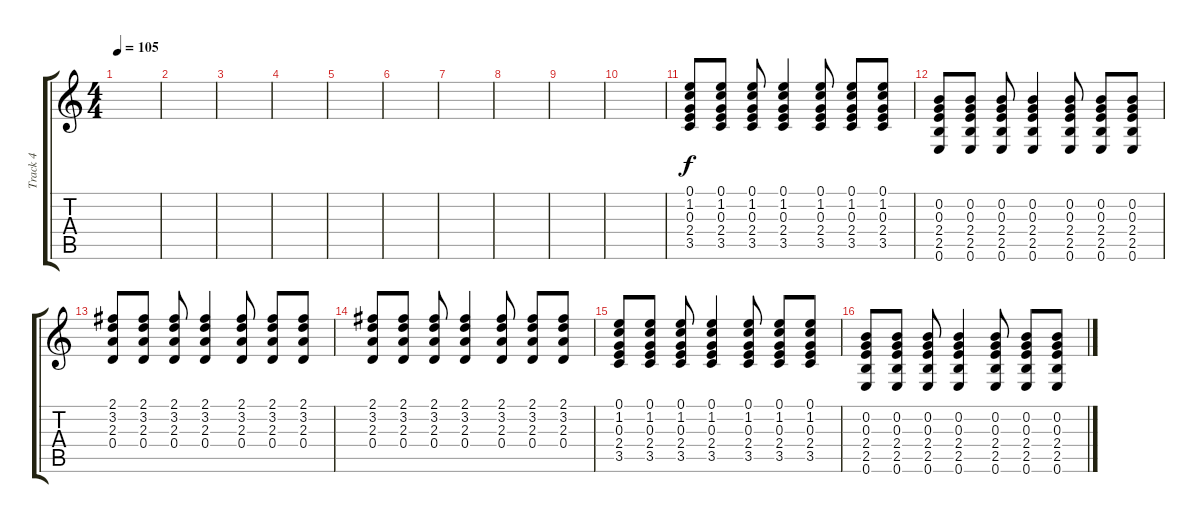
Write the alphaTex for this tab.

\track ("Track 4" "Track 4") {instrument acousticguitarsteel}
\staff {score tabs}
\tuning (E4 B3 G3 D3 A2 E2) {hide}
\ts (4 4)
\tempo 105
\clef g2
\ks c
|
|
|
|
|
|
|
|
|
|
(0.1 1.2 0.3 2.4 3.5).8 (0.1 1.2 0.3 2.4 3.5).8 (0.1 1.2 0.3 2.4 3.5).8 (0.1 1.2 0.3 2.4 3.5).4 (0.1 1.2 0.3 2.4 3.5).8 (0.1 1.2 0.3 2.4 3.5).8 (0.1 1.2 0.3 2.4 3.5).8 |
(0.2 0.3 2.4 2.5 0.6).8 (0.2 0.3 2.4 2.5 0.6).8 (0.2 0.3 2.4 2.5 0.6).8 (0.2 0.3 2.4 2.5 0.6).4 (0.2 0.3 2.4 2.5 0.6).8 (0.2 0.3 2.4 2.5 0.6).8 (0.2 0.3 2.4 2.5 0.6).8 |
(2.1 3.2 2.3 0.4).8 (2.1 3.2 2.3 0.4).8 (2.1 3.2 2.3 0.4).8 (2.1 3.2 2.3 0.4).4 (2.1 3.2 2.3 0.4).8 (2.1 3.2 2.3 0.4).8 (2.1 3.2 2.3 0.4).8 |
(2.1 3.2 2.3 0.4).8 (2.1 3.2 2.3 0.4).8 (2.1 3.2 2.3 0.4).8 (2.1 3.2 2.3 0.4).4 (2.1 3.2 2.3 0.4).8 (2.1 3.2 2.3 0.4).8 (2.1 3.2 2.3 0.4).8 |
(0.1 1.2 0.3 2.4 3.5).8 (0.1 1.2 0.3 2.4 3.5).8 (0.1 1.2 0.3 2.4 3.5).8 (0.1 1.2 0.3 2.4 3.5).4 (0.1 1.2 0.3 2.4 3.5).8 (0.1 1.2 0.3 2.4 3.5).8 (0.1 1.2 0.3 2.4 3.5).8 |
(0.2 0.3 2.4 2.5 0.6).8 (0.2 0.3 2.4 2.5 0.6).8 (0.2 0.3 2.4 2.5 0.6).8 (0.2 0.3 2.4 2.5 0.6).4 (0.2 0.3 2.4 2.5 0.6).8 (0.2 0.3 2.4 2.5 0.6).8 (0.2 0.3 2.4 2.5 0.6).8
